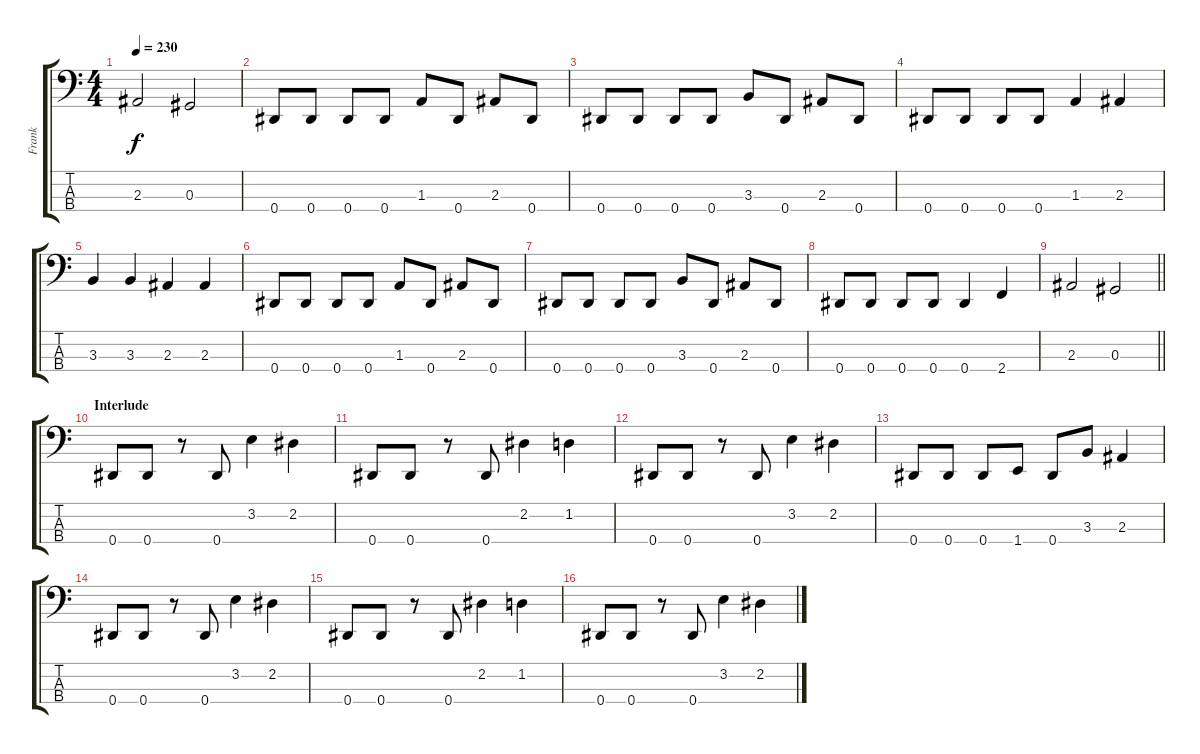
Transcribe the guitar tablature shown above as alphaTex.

\track ("Frank" "Frank") {instrument electricbasspick}
\staff {score tabs}
\tuning (Gb2 Db2 Ab1 Eb1) {hide}
\ts (4 4)
\tempo 230
\clef f4
\ks c
2.3.2{dy f} 0.3.2 |
0.4.8 0.4.8 0.4.8 0.4.8 1.3.8 0.4.8 2.3.8 0.4.8 |
0.4.8 0.4.8 0.4.8 0.4.8 3.3.8 0.4.8 2.3.8 0.4.8 |
0.4.8 0.4.8 0.4.8 0.4.8 1.3.4 2.3.4 |
3.3.4 3.3.4 2.3.4 2.3.4 |
0.4.8 0.4.8 0.4.8 0.4.8 1.3.8 0.4.8 2.3.8 0.4.8 |
0.4.8 0.4.8 0.4.8 0.4.8 3.3.8 0.4.8 2.3.8 0.4.8 |
0.4.8 0.4.8 0.4.8 0.4.8 0.4.4 2.4.4 |
\barLineRight lightlight
2.3.2 0.3.2 |
\section ("" "Interlude")
0.4.8 0.4.8 r.8 0.4.8 3.2.4 2.2.4 |
0.4.8 0.4.8 r.8 0.4.8 2.2.4 1.2.4 |
0.4.8 0.4.8 r.8 0.4.8 3.2.4 2.2.4 |
0.4.8 0.4.8 0.4.8 1.4.8 0.4.8 3.3.8 2.3.4 |
0.4.8 0.4.8 r.8 0.4.8 3.2.4 2.2.4 |
0.4.8 0.4.8 r.8 0.4.8 2.2.4 1.2.4 |
0.4.8 0.4.8 r.8 0.4.8 3.2.4 2.2.4
